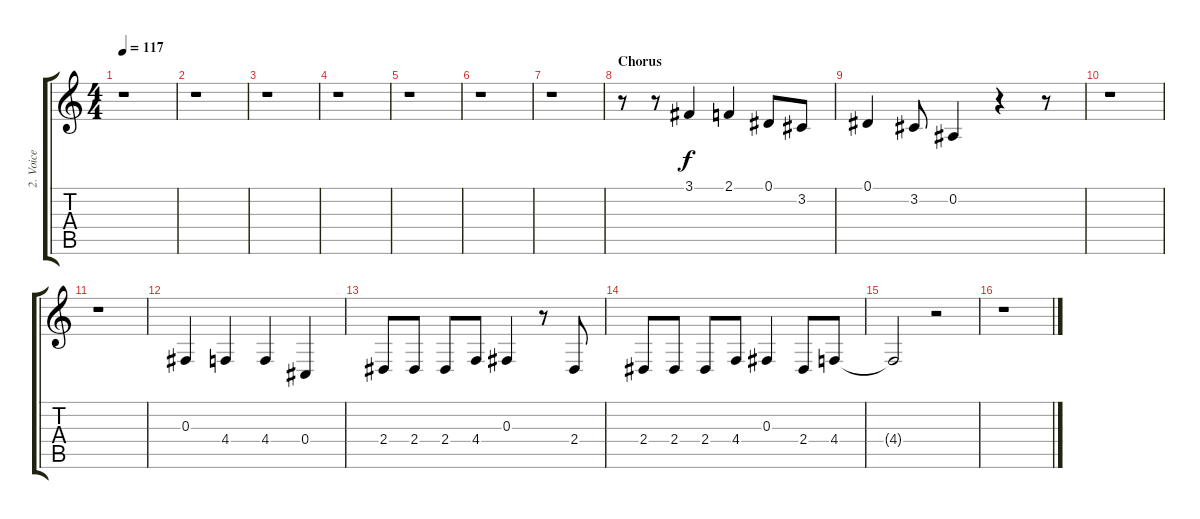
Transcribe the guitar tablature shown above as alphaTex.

\track ("2. Voice" "2. Voice") {instrument lead2sawtooth}
\staff {score tabs}
\tuning (Eb4 Bb3 Gb3 Db3 Ab2 Eb2) {hide}
\ts (4 4)
\tempo 117
\clef g2
\ks c
r.1{dy f} |
r.1 |
r.1 |
r.1 |
r.1 |
r.1 |
r.1 |
\section ("" "Chorus")
r.8 r.8 3.1.4 2.1.4 0.1.8 3.2.8 |
0.1.4 3.2.8 0.2.4 r.4 r.8 |
r.1 |
r.1 |
0.3.4 4.4.4 4.4.4 0.4.4 |
2.4.8 2.4.8 2.4.8 4.4.8 0.3.4 r.8 2.4.8 |
2.4.8 2.4.8 2.4.8 4.4.8 0.3.4 2.4.8 4.4.8 |
4.4{t}.2 r.2 |
r.1
